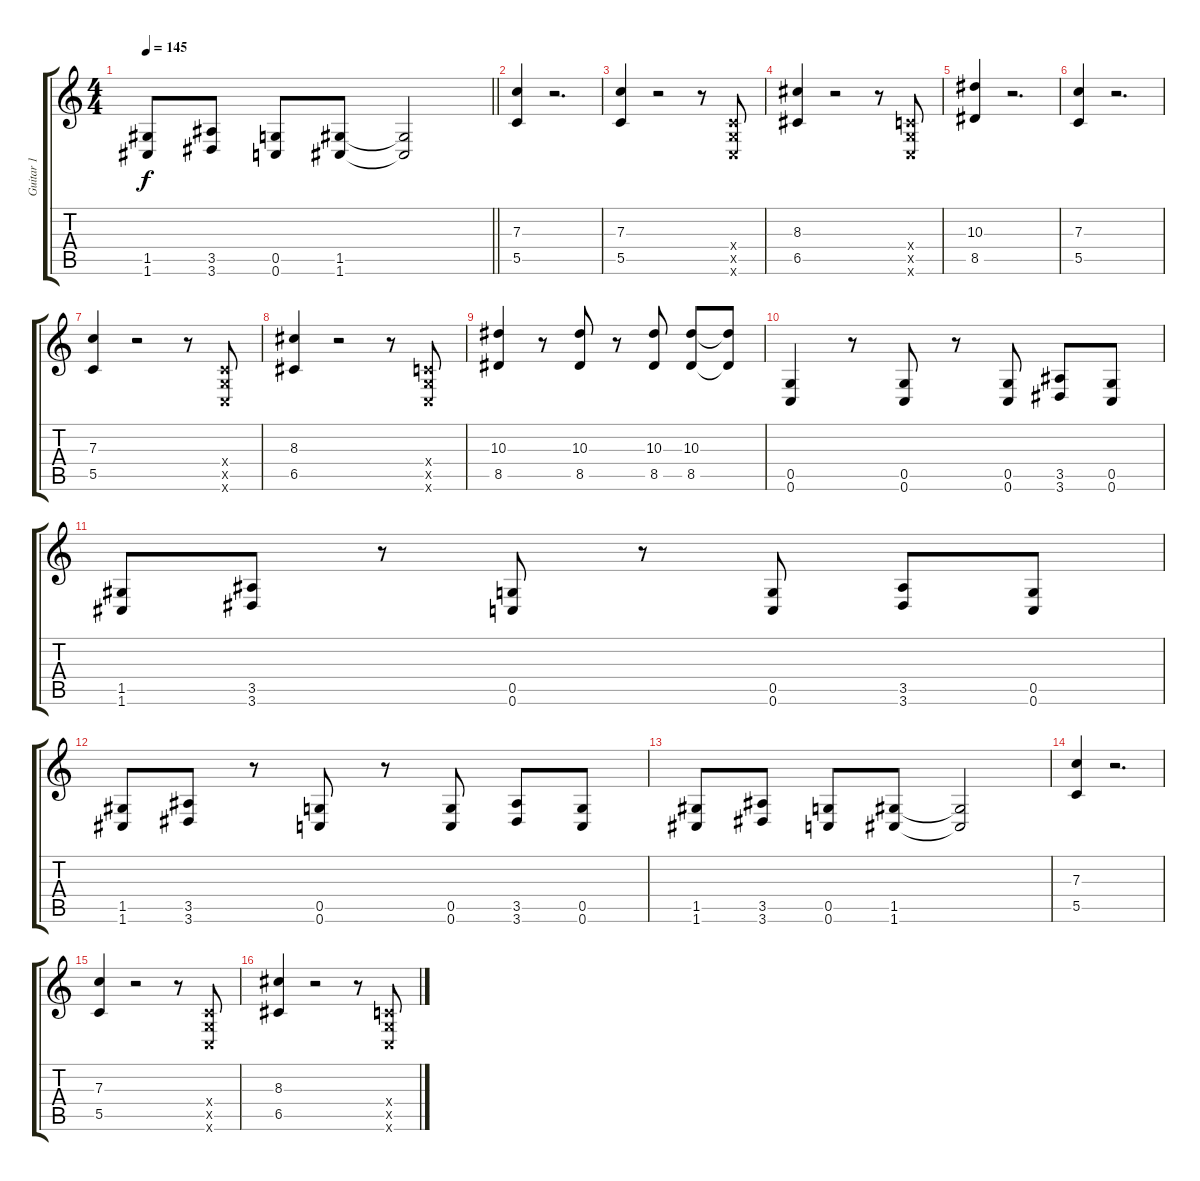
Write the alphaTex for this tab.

\track ("Guitar 1" "Guitar 1") {instrument electricguitarjazz}
\staff {score tabs}
\tuning (D4 A3 F3 C3 G2 C2) {hide}
\ts (4 4)
\tempo 145
\clef g2
\barLineRight lightlight
\ks c
(1.5 1.6).8{dy f} (3.5 3.6).8 (0.5 0.6).8 (1.5 1.6).8 (1.5{t} 1.6{t}).2 |
(7.3 5.5).4 r.2{d} |
(7.3 5.5).4 r.2 r.8 (0.4{x} 0.5{x} 0.6{x}).8 |
(8.3 6.5).4 r.2 r.8 (0.4{x} 0.5{x} 0.6{x}).8 |
(10.3 8.5).4 r.2{d} |
(7.3 5.5).4 r.2{d} |
(7.3 5.5).4 r.2 r.8 (0.4{x} 0.5{x} 0.6{x}).8 |
(8.3 6.5).4 r.2 r.8 (0.4{x} 0.5{x} 0.6{x}).8 |
(10.3 8.5).4 r.8 (10.3 8.5).8 r.8 (10.3 8.5).8 (10.3 8.5).8 (10.3{t} 8.5{t}).8 |
(0.5 0.6).4 r.8 (0.5 0.6).8 r.8 (0.5 0.6).8 (3.5 3.6).8 (0.5 0.6).8 |
(1.5 1.6).8 (3.5 3.6).8 r.8 (0.5 0.6).8 r.8 (0.5 0.6).8 (3.5 3.6).8 (0.5 0.6).8 |
(1.5 1.6).8 (3.5 3.6).8 r.8 (0.5 0.6).8 r.8 (0.5 0.6).8 (3.5 3.6).8 (0.5 0.6).8 |
(1.5 1.6).8 (3.5 3.6).8 (0.5 0.6).8 (1.5 1.6).8 (1.5{t} 1.6{t}).2 |
(7.3 5.5).4 r.2{d} |
(7.3 5.5).4 r.2 r.8 (0.4{x} 0.5{x} 0.6{x}).8 |
(8.3 6.5).4 r.2 r.8 (0.4{x} 0.5{x} 0.6{x}).8
